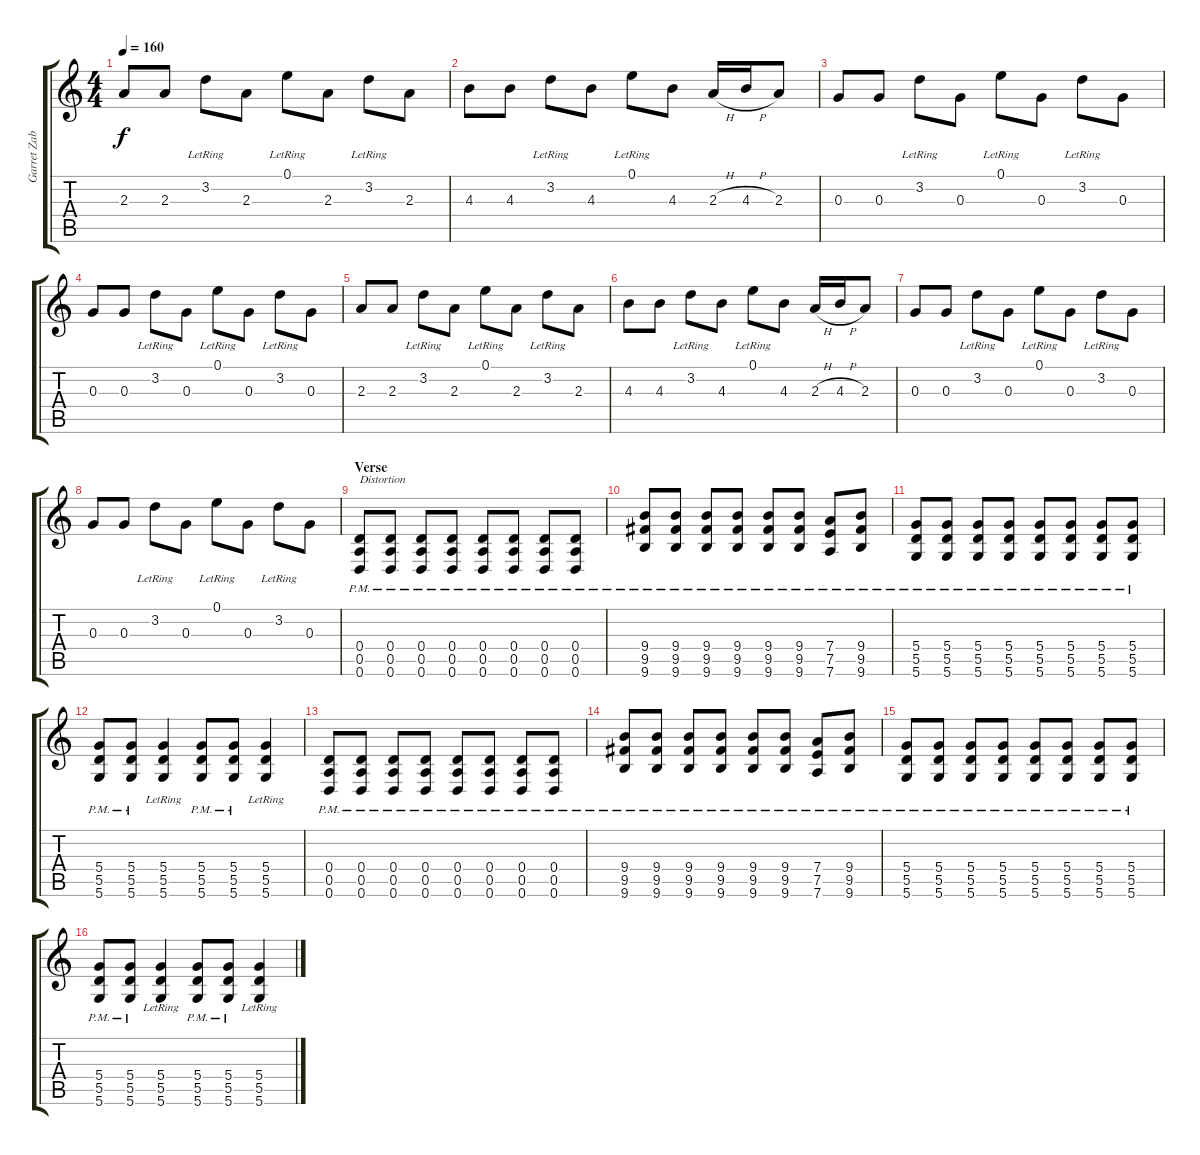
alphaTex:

\track ("Garret Zablocki" "Garret Zab") {instrument electricguitarjazz}
\staff {score tabs}
\tuning (E4 B3 G3 D3 A2 D2) {hide}
\ts (4 4)
\tempo 160
\clef g2
\ks c
2.3.8{dy f} 2.3.8 3.2{lr}.8 2.3.8 0.1{lr}.8 2.3.8 3.2{lr}.8 2.3.8 |
4.3.8 4.3.8 3.2{lr}.8 4.3.8 0.1{lr}.8 4.3.8 2.3{h}.16 4.3{h}.16 2.3.8 |
0.3.8 0.3.8 3.2{lr}.8 0.3.8 0.1{lr}.8 0.3.8 3.2{lr}.8 0.3.8 |
0.3.8 0.3.8 3.2{lr}.8 0.3.8 0.1{lr}.8 0.3.8 3.2{lr}.8 0.3.8 |
2.3.8 2.3.8 3.2{lr}.8 2.3.8 0.1{lr}.8 2.3.8 3.2{lr}.8 2.3.8 |
4.3.8 4.3.8 3.2{lr}.8 4.3.8 0.1{lr}.8 4.3.8 2.3{h}.16 4.3{h}.16 2.3.8 |
0.3.8 0.3.8 3.2{lr}.8 0.3.8 0.1{lr}.8 0.3.8 3.2{lr}.8 0.3.8 |
0.3.8 0.3.8 3.2{lr}.8 0.3.8 0.1{lr}.8 0.3.8 3.2{lr}.8 0.3.8 |
\section ("" "Verse")
(0.4{pm} 0.5{pm} 0.6{pm}).8{txt "Distortion" instrument distortionguitar} (0.4{pm} 0.5{pm} 0.6{pm}).8 (0.4{pm} 0.5{pm} 0.6{pm}).8 (0.4{pm} 0.5{pm} 0.6{pm}).8 (0.4{pm} 0.5{pm} 0.6{pm}).8 (0.4{pm} 0.5{pm} 0.6{pm}).8 (0.4{pm} 0.5{pm} 0.6{pm}).8 (0.4{pm} 0.5{pm} 0.6{pm}).8 |
(9.4{pm} 9.5{pm} 9.6{pm}).8 (9.4{pm} 9.5{pm} 9.6{pm}).8 (9.4{pm} 9.5{pm} 9.6{pm}).8 (9.4{pm} 9.5{pm} 9.6{pm}).8 (9.4{pm} 9.5{pm} 9.6{pm}).8 (9.4{pm} 9.5{pm} 9.6{pm}).8 (7.4{pm} 7.5{pm} 7.6{pm}).8 (9.4{pm} 9.5{pm} 9.6{pm}).8 |
(5.4{pm} 5.5{pm} 5.6{pm}).8 (5.4{pm} 5.5{pm} 5.6{pm}).8 (5.4{pm} 5.5{pm} 5.6{pm}).8 (5.4{pm} 5.5{pm} 5.6{pm}).8 (5.4{pm} 5.5{pm} 5.6{pm}).8 (5.4{pm} 5.5{pm} 5.6{pm}).8 (5.4{pm} 5.5{pm} 5.6{pm}).8 (5.4{pm} 5.5{pm} 5.6{pm}).8 |
(5.4{pm} 5.5{pm} 5.6{pm}).8 (5.4{pm} 5.5{pm} 5.6{pm}).8 (5.4{lr} 5.5{lr} 5.6{lr}).4 (5.4{pm} 5.5{pm} 5.6{pm}).8 (5.4{pm} 5.5{pm} 5.6{pm}).8 (5.4{lr} 5.5{lr} 5.6{lr}).4 |
(0.4{pm} 0.5{pm} 0.6{pm}).8{instrument distortionguitar} (0.4{pm} 0.5{pm} 0.6{pm}).8 (0.4{pm} 0.5{pm} 0.6{pm}).8 (0.4{pm} 0.5{pm} 0.6{pm}).8 (0.4{pm} 0.5{pm} 0.6{pm}).8 (0.4{pm} 0.5{pm} 0.6{pm}).8 (0.4{pm} 0.5{pm} 0.6{pm}).8 (0.4{pm} 0.5{pm} 0.6{pm}).8 |
(9.4{pm} 9.5{pm} 9.6{pm}).8 (9.4{pm} 9.5{pm} 9.6{pm}).8 (9.4{pm} 9.5{pm} 9.6{pm}).8 (9.4{pm} 9.5{pm} 9.6{pm}).8 (9.4{pm} 9.5{pm} 9.6{pm}).8 (9.4{pm} 9.5{pm} 9.6{pm}).8 (7.4{pm} 7.5{pm} 7.6{pm}).8 (9.4{pm} 9.5{pm} 9.6{pm}).8 |
(5.4{pm} 5.5{pm} 5.6{pm}).8 (5.4{pm} 5.5{pm} 5.6{pm}).8 (5.4{pm} 5.5{pm} 5.6{pm}).8 (5.4{pm} 5.5{pm} 5.6{pm}).8 (5.4{pm} 5.5{pm} 5.6{pm}).8 (5.4{pm} 5.5{pm} 5.6{pm}).8 (5.4{pm} 5.5{pm} 5.6{pm}).8 (5.4{pm} 5.5{pm} 5.6{pm}).8 |
(5.4{pm} 5.5{pm} 5.6{pm}).8 (5.4{pm} 5.5{pm} 5.6{pm}).8 (5.4{lr} 5.5{lr} 5.6{lr}).4 (5.4{pm} 5.5{pm} 5.6{pm}).8 (5.4{pm} 5.5{pm} 5.6{pm}).8 (5.4{lr} 5.5{lr} 5.6{lr}).4
